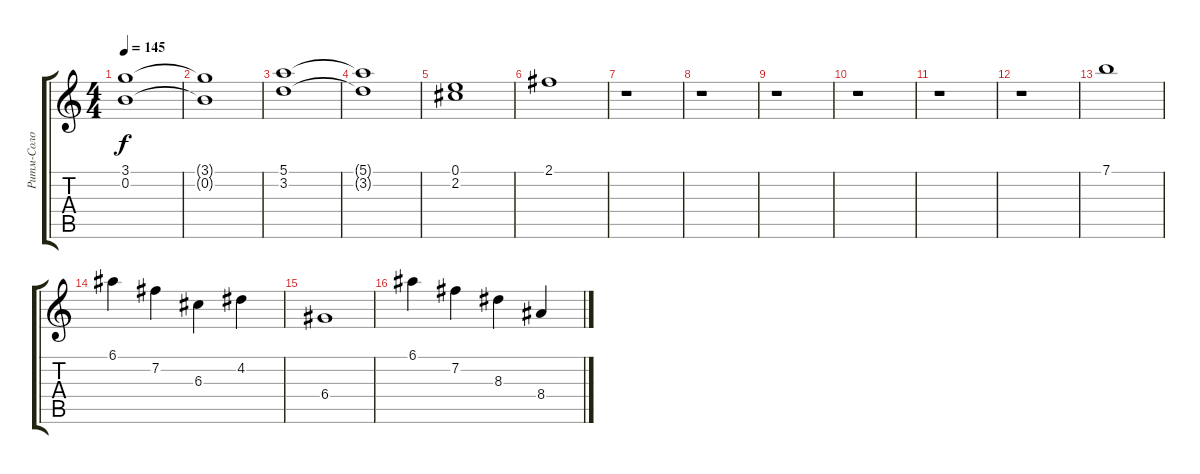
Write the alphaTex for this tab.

\track ("Ритм-Соло" "Ритм-Соло") {instrument distortionguitar}
\staff {score tabs}
\tuning (E4 B3 G3 D3 A2 E2) {hide}
\ts (4 4)
\tempo 145
\clef g2
\ks c
(3.1 0.2).1{dy f} |
(3.1{t} 0.2{t}).1 |
(5.1 3.2).1 |
(5.1{t} 3.2{t}).1 |
(0.1 2.2).1 |
2.1.1 |
r.1 |
r.1 |
r.1 |
r.1 |
r.1 |
r.1 |
7.1.1 |
6.1.4 7.2.4 6.3.4 4.2.4 |
6.4.1 |
6.1.4 7.2.4 8.3.4 8.4.4
